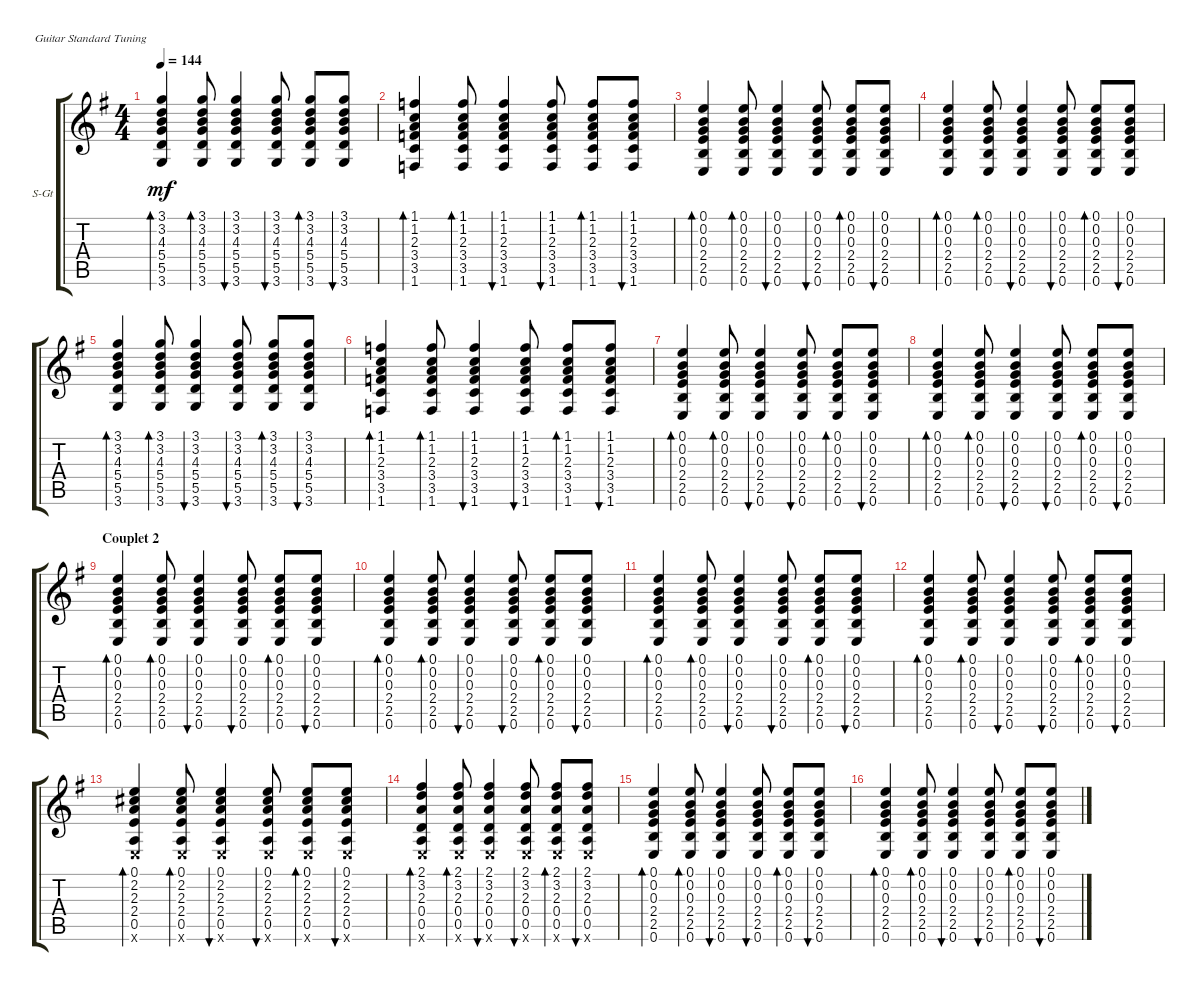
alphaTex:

\defaultSystemsLayout 4
\bracketExtendMode groupsimilarinstruments
\firstSystemTrackNameOrientation horizontal
\otherSystemsTrackNameOrientation horizontal
\track ("Steel Guitar" "S-Gt") {instrument acousticguitarsteel}
\staff {score tabs}
\tuning (E4 B3 G3 D3 A2 E2)
\ts (4 4)
\tempo 144
\clef g2
\ks eminor
(3.6 5.5 5.4 4.3 3.2 3.1).4{bd 30 dy mf} (3.6 5.5 5.4 4.3 3.2 3.1).8{bd 30} (3.6 5.5 5.4 4.3 3.2 3.1).4{bu 30} (3.6 5.5 5.4 4.3 3.2 3.1).8{bu 30} (3.6 5.5 5.4 4.3 3.2 3.1).8{bd 30} (3.6 5.5 5.4 4.3 3.2 3.1).8{bu 30} |
(1.6 3.5 3.4 2.3 1.2 1.1).4{bd 30} (1.6 3.5 3.4 2.3 1.2 1.1).8{bd 30} (1.6 3.5 3.4 2.3 1.2 1.1).4{bu 30} (1.6 3.5 3.4 2.3 1.2 1.1).8{bu 30} (1.6 3.5 3.4 2.3 1.2 1.1).8{bd 30} (1.6 3.5 3.4 2.3 1.2 1.1).8{bu 30} |
(0.6 2.5 2.4 0.3 0.2 0.1).4{bd 30} (0.6 2.5 2.4 0.3 0.2 0.1).8{bd 30} (0.6 2.5 2.4 0.3 0.2 0.1).4{bu 30} (0.6 2.5 2.4 0.3 0.2 0.1).8{bu 30} (0.6 2.5 2.4 0.3 0.2 0.1).8{bd 30} (0.6 2.5 2.4 0.3 0.2 0.1).8{bu 30} |
(0.6 2.5 2.4 0.3 0.2 0.1).4{bd 30} (0.6 2.5 2.4 0.3 0.2 0.1).8{bd 30} (0.6 2.5 2.4 0.3 0.2 0.1).4{bu 30} (0.6 2.5 2.4 0.3 0.2 0.1).8{bu 30} (0.6 2.5 2.4 0.3 0.2 0.1).8{bd 30} (0.6 2.5 2.4 0.3 0.2 0.1).8{bu 30} |
(3.6 5.5 5.4 4.3 3.2 3.1).4{bd 30} (3.6 5.5 5.4 4.3 3.2 3.1).8{bd 30} (3.6 5.5 5.4 4.3 3.2 3.1).4{bu 30} (3.6 5.5 5.4 4.3 3.2 3.1).8{bu 30} (3.6 5.5 5.4 4.3 3.2 3.1).8{bd 30} (3.6 5.5 5.4 4.3 3.2 3.1).8{bu 30} |
(1.6 3.5 3.4 2.3 1.2 1.1).4{bd 30} (1.6 3.5 3.4 2.3 1.2 1.1).8{bd 30} (1.6 3.5 3.4 2.3 1.2 1.1).4{bu 30} (1.6 3.5 3.4 2.3 1.2 1.1).8{bu 30} (1.6 3.5 3.4 2.3 1.2 1.1).8{bd 30} (1.6 3.5 3.4 2.3 1.2 1.1).8{bu 30} |
(0.6 2.5 2.4 0.3 0.2 0.1).4{bd 30} (0.6 2.5 2.4 0.3 0.2 0.1).8{bd 30} (0.6 2.5 2.4 0.3 0.2 0.1).4{bu 30} (0.6 2.5 2.4 0.3 0.2 0.1).8{bu 30} (0.6 2.5 2.4 0.3 0.2 0.1).8{bd 30} (0.6 2.5 2.4 0.3 0.2 0.1).8{bu 30} |
(0.6 2.5 2.4 0.3 0.2 0.1).4{bd 30} (0.6 2.5 2.4 0.3 0.2 0.1).8{bd 30} (0.6 2.5 2.4 0.3 0.2 0.1).4{bu 30} (0.6 2.5 2.4 0.3 0.2 0.1).8{bu 30} (0.6 2.5 2.4 0.3 0.2 0.1).8{bd 30} (0.6 2.5 2.4 0.3 0.2 0.1).8{bu 30} |
\section ("" "Couplet 2")
(0.6 2.5 2.4 0.3 0.2 0.1).4{bd 30} (0.6 2.5 2.4 0.3 0.2 0.1).8{bd 30} (0.6 2.5 2.4 0.3 0.2 0.1).4{bu 30} (0.6 2.5 2.4 0.3 0.2 0.1).8{bu 30} (0.6 2.5 2.4 0.3 0.2 0.1).8{bd 30} (0.6 2.5 2.4 0.3 0.2 0.1).8{bu 30} |
(0.6 2.5 2.4 0.3 0.2 0.1).4{bd 30} (0.6 2.5 2.4 0.3 0.2 0.1).8{bd 30} (0.6 2.5 2.4 0.3 0.2 0.1).4{bu 30} (0.6 2.5 2.4 0.3 0.2 0.1).8{bu 30} (0.6 2.5 2.4 0.3 0.2 0.1).8{bd 30} (0.6 2.5 2.4 0.3 0.2 0.1).8{bu 30} |
(0.6 2.5 2.4 0.3 0.2 0.1).4{bd 30} (0.6 2.5 2.4 0.3 0.2 0.1).8{bd 30} (0.6 2.5 2.4 0.3 0.2 0.1).4{bu 30} (0.6 2.5 2.4 0.3 0.2 0.1).8{bu 30} (0.6 2.5 2.4 0.3 0.2 0.1).8{bd 30} (0.6 2.5 2.4 0.3 0.2 0.1).8{bu 30} |
(0.6 2.5 2.4 0.3 0.2 0.1).4{bd 30} (0.6 2.5 2.4 0.3 0.2 0.1).8{bd 30} (0.6 2.5 2.4 0.3 0.2 0.1).4{bu 30} (0.6 2.5 2.4 0.3 0.2 0.1).8{bu 30} (0.6 2.5 2.4 0.3 0.2 0.1).8{bd 30} (0.6 2.5 2.4 0.3 0.2 0.1).8{bu 30} |
(0.6{x} 0.5 2.4 2.3 2.2 0.1).4{bd 30} (0.6{x} 0.5 2.4 2.3 2.2 0.1).8{bd 30} (0.6{x} 0.5 2.4 2.3 2.2 0.1).4{bu 30} (0.6{x} 0.5 2.4 2.3 2.2 0.1).8{bu 30} (0.6{x} 0.5 2.4 2.3 2.2 0.1).8{bd 30} (0.6{x} 0.5 2.4 2.3 2.2 0.1).8{bu 30} |
(0.6{x} 0.5 0.4 2.3 3.2 2.1).4{bd 30} (0.6{x} 0.5 0.4 2.3 3.2 2.1).8{bd 30} (0.6{x} 0.5 0.4 2.3 3.2 2.1).4{bu 30} (0.6{x} 0.5 0.4 2.3 3.2 2.1).8{bu 30} (0.6{x} 0.5 0.4 2.3 3.2 2.1).8{bd 30} (0.6{x} 0.5 0.4 2.3 3.2 2.1).8{bu 30} |
(0.6 2.5 2.4 0.3 0.2 0.1).4{bd 30} (0.6 2.5 2.4 0.3 0.2 0.1).8{bd 30} (0.6 2.5 2.4 0.3 0.2 0.1).4{bu 30} (0.6 2.5 2.4 0.3 0.2 0.1).8{bu 30} (0.6 2.5 2.4 0.3 0.2 0.1).8{bd 30} (0.6 2.5 2.4 0.3 0.2 0.1).8{bu 30} |
(0.6 2.5 2.4 0.3 0.2 0.1).4{bd 30} (0.6 2.5 2.4 0.3 0.2 0.1).8{bd 30} (0.6 2.5 2.4 0.3 0.2 0.1).4{bu 30} (0.6 2.5 2.4 0.3 0.2 0.1).8{bu 30} (0.6 2.5 2.4 0.3 0.2 0.1).8{bd 30} (0.6 2.5 2.4 0.3 0.2 0.1).8{bu 30}
